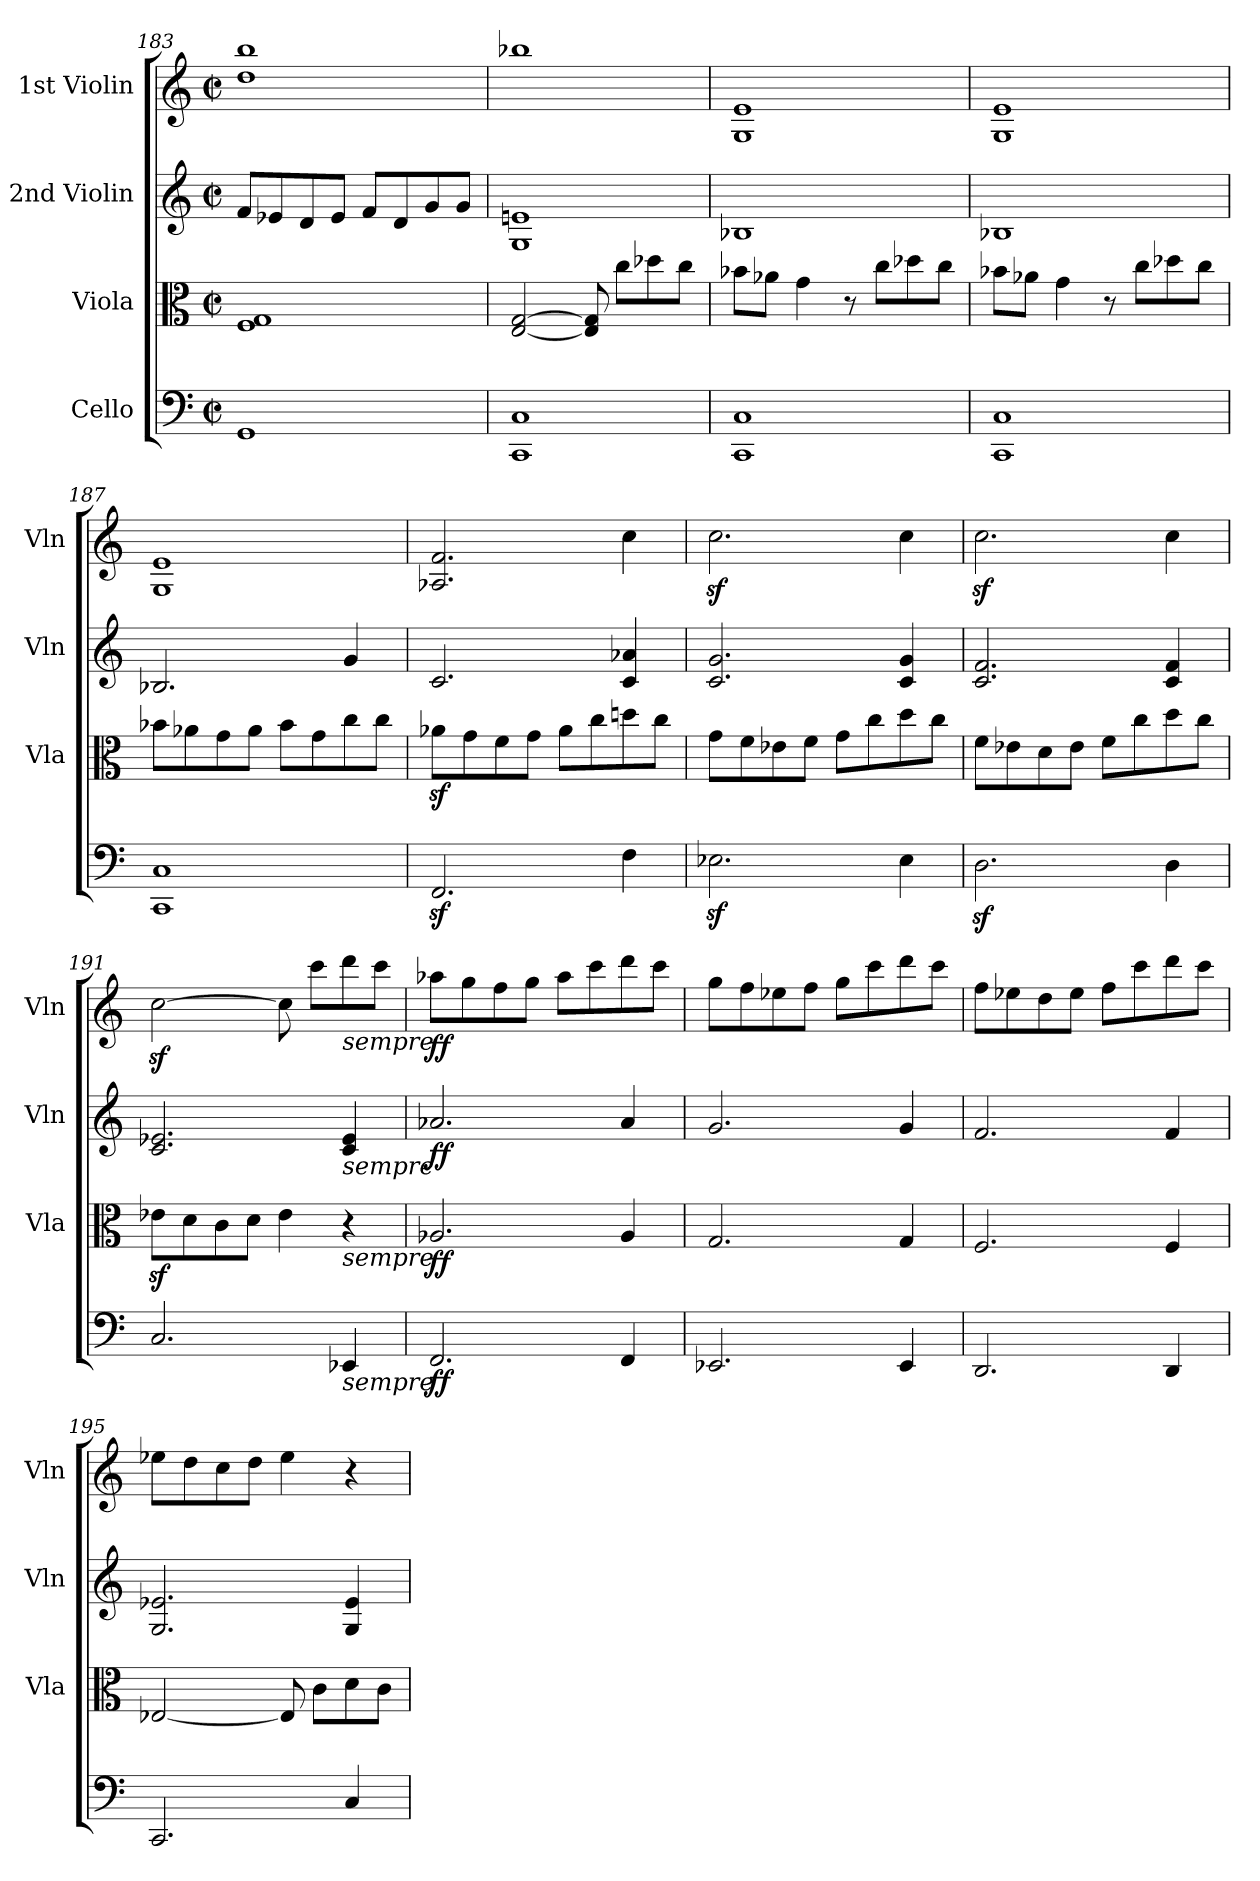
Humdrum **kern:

**kern	**dynam	**kern	**dynam	**kern	**dynam	**kern	**dynam
*part4	*part4	*part3	*part3	*part2	*part2	*part1	*part1
*staff4	*staff4	*staff3	*staff3	*staff2	*staff2	*staff1	*staff1
*I"Cello	*	*I"Viola	*	*I"2nd Violin	*	*I"1st Violin	*
*	*	*I'Vla	*	*I'Vln	*	*I'Vln	*
*clefF4	*	*clefC3	*	*clefG2	*	*clefG2	*
*k[]	*	*k[]	*	*k[]	*	*k[]	*
*M2/2	*	*M2/2	*	*M2/2	*	*M2/2	*
*met(c|)	*	*met(c|)	*	*met(c|)	*	*met(c|)	*
=183	=183	=183	=183	=183	=183	=183	=183
1GG	.	1F 1G	.	8fL	.	1dd 1bb	.
.	.	.	.	8e-X	.	.	.
.	.	.	.	8d	.	.	.
.	.	.	.	8e-J	.	.	.
.	.	.	.	8fL	.	.	.
.	.	.	.	8d	.	.	.
.	.	.	.	8g	.	.	.
.	.	.	.	8gJ	.	.	.
=184	=184	=184	=184	=184	=184	=184	=184
1CC 1C	.	[2E [2G	.	1G 1en	.	1bb-X	.
.	.	8E] 8G]	.	.	.	.	.
.	.	8ccL	.	.	.	.	.
.	.	8dd-X	.	.	.	.	.
.	.	8ccJ	.	.	.	.	.
=185	=185	=185	=185	=185	=185	=185	=185
1CC 1C	.	8b-XL	.	1B-X	.	1G 1e	.
.	.	8a-XJ	.	.	.	.	.
.	.	4g	.	.	.	.	.
.	.	8r	.	.	.	.	.
.	.	8ccL	.	.	.	.	.
.	.	8dd-X	.	.	.	.	.
.	.	8ccJ	.	.	.	.	.
=186	=186	=186	=186	=186	=186	=186	=186
1CC 1C	.	8b-XL	.	1B-X	.	1G 1e	.
.	.	8a-XJ	.	.	.	.	.
.	.	4g	.	.	.	.	.
.	.	8r	.	.	.	.	.
.	.	8ccL	.	.	.	.	.
.	.	8dd-X	.	.	.	.	.
.	.	8ccJ	.	.	.	.	.
=187	=187	=187	=187	=187	=187	=187	=187
1CC 1C	.	8b-XL	.	2.B-X	.	1G 1e	.
.	.	8a-X	.	.	.	.	.
.	.	8g	.	.	.	.	.
.	.	8a-J	.	.	.	.	.
.	.	8b-L	.	.	.	.	.
.	.	8g	.	.	.	.	.
.	.	8cc	.	4g	.	.	.
.	.	8ccJ	.	.	.	.	.
=188	=188	=188	=188	=188	=188	=188	=188
2.FFz	.	8a-XzL	.	2.c	.	2.A-X 2.f	.
.	.	8g	.	.	.	.	.
.	.	8f	.	.	.	.	.
.	.	8gJ	.	.	.	.	.
.	.	8a-L	.	.	.	.	.
.	.	8cc	.	.	.	.	.
4F	.	8ddn	.	4c 4a-X	.	4cc	.
.	.	8ccJ	.	.	.	.	.
=189	=189	=189	=189	=189	=189	=189	=189
2.E-Xz	.	8gL	.	2.c 2.g	.	2.ccz	.
.	.	8f	.	.	.	.	.
.	.	8e-X	.	.	.	.	.
.	.	8fJ	.	.	.	.	.
.	.	8gL	.	.	.	.	.
.	.	8cc	.	.	.	.	.
4E-	.	8dd	.	4c 4g	.	4cc	.
.	.	8ccJ	.	.	.	.	.
=190	=190	=190	=190	=190	=190	=190	=190
2.Dz	.	8fL	.	2.c 2.f	.	2.ccz	.
.	.	8e-X	.	.	.	.	.
.	.	8d	.	.	.	.	.
.	.	8e-J	.	.	.	.	.
.	.	8fL	.	.	.	.	.
.	.	8cc	.	.	.	.	.
4D	.	8dd	.	4c 4f	.	4cc	.
.	.	8ccJ	.	.	.	.	.
=191	=191	=191	=191	=191	=191	=191	=191
2.C	.	8e-Xz>L	.	2.c 2.e-X	.	[2ccz	.
.	.	8d	.	.	.	.	.
.	.	8c	.	.	.	.	.
.	.	8dJ	.	.	.	.	.
.	.	4e-	.	.	.	8cc]	.
.	.	.	.	.	.	8cccL	.
!	!	!	!	!	!	!LO:TX:b:i:t=sempre	!
!	!	!	!	!LO:TX:b:i:t=sempre	!	!	!
!	!	!LO:TX:b:i:t=sempre	!	!	!	!	!
!LO:TX:b:i:t=sempre	!	!	!	!	!	!	!
4EE-X	.	4r	.	4c 4e-	.	8ddd	.
.	.	.	.	.	.	8cccJ	.
=192	=192	=192	=192	=192	=192	=192	=192
2.FF	ff	2.A-X	ff	2.a-X	ff	8aa-XL	ff
.	.	.	.	.	.	8gg	.
.	.	.	.	.	.	8ff	.
.	.	.	.	.	.	8ggJ	.
.	.	.	.	.	.	8aa-L	.
.	.	.	.	.	.	8ccc	.
4FF	.	4A-	.	4a-	.	8ddd	.
.	.	.	.	.	.	8cccJ	.
=193	=193	=193	=193	=193	=193	=193	=193
2.EE-X	.	2.G	.	2.g	.	8ggL	.
.	.	.	.	.	.	8ff	.
.	.	.	.	.	.	8ee-X	.
.	.	.	.	.	.	8ffJ	.
.	.	.	.	.	.	8ggL	.
.	.	.	.	.	.	8ccc	.
4EE-	.	4G	.	4g	.	8ddd	.
.	.	.	.	.	.	8cccJ	.
=194	=194	=194	=194	=194	=194	=194	=194
2.DD	.	2.F	.	2.f	.	8ffL	.
.	.	.	.	.	.	8ee-X	.
.	.	.	.	.	.	8dd	.
.	.	.	.	.	.	8ee-J	.
.	.	.	.	.	.	8ffL	.
.	.	.	.	.	.	8ccc	.
4DD	.	4F	.	4f	.	8ddd	.
.	.	.	.	.	.	8cccJ	.
=195	=195	=195	=195	=195	=195	=195	=195
2.CC	.	[2E-X	.	2.G 2.e-X	.	8ee-XL	.
.	.	.	.	.	.	8dd	.
.	.	.	.	.	.	8cc	.
.	.	.	.	.	.	8ddJ	.
.	.	8E-]	.	.	.	4ee-	.
.	.	8cL	.	.	.	.	.
4C	.	8d	.	4G 4e-	.	4r	.
.	.	8cJ	.	.	.	.	.
=	=	=	=	=	=	=	=
*-	*-	*-	*-	*-	*-	*-	*-
